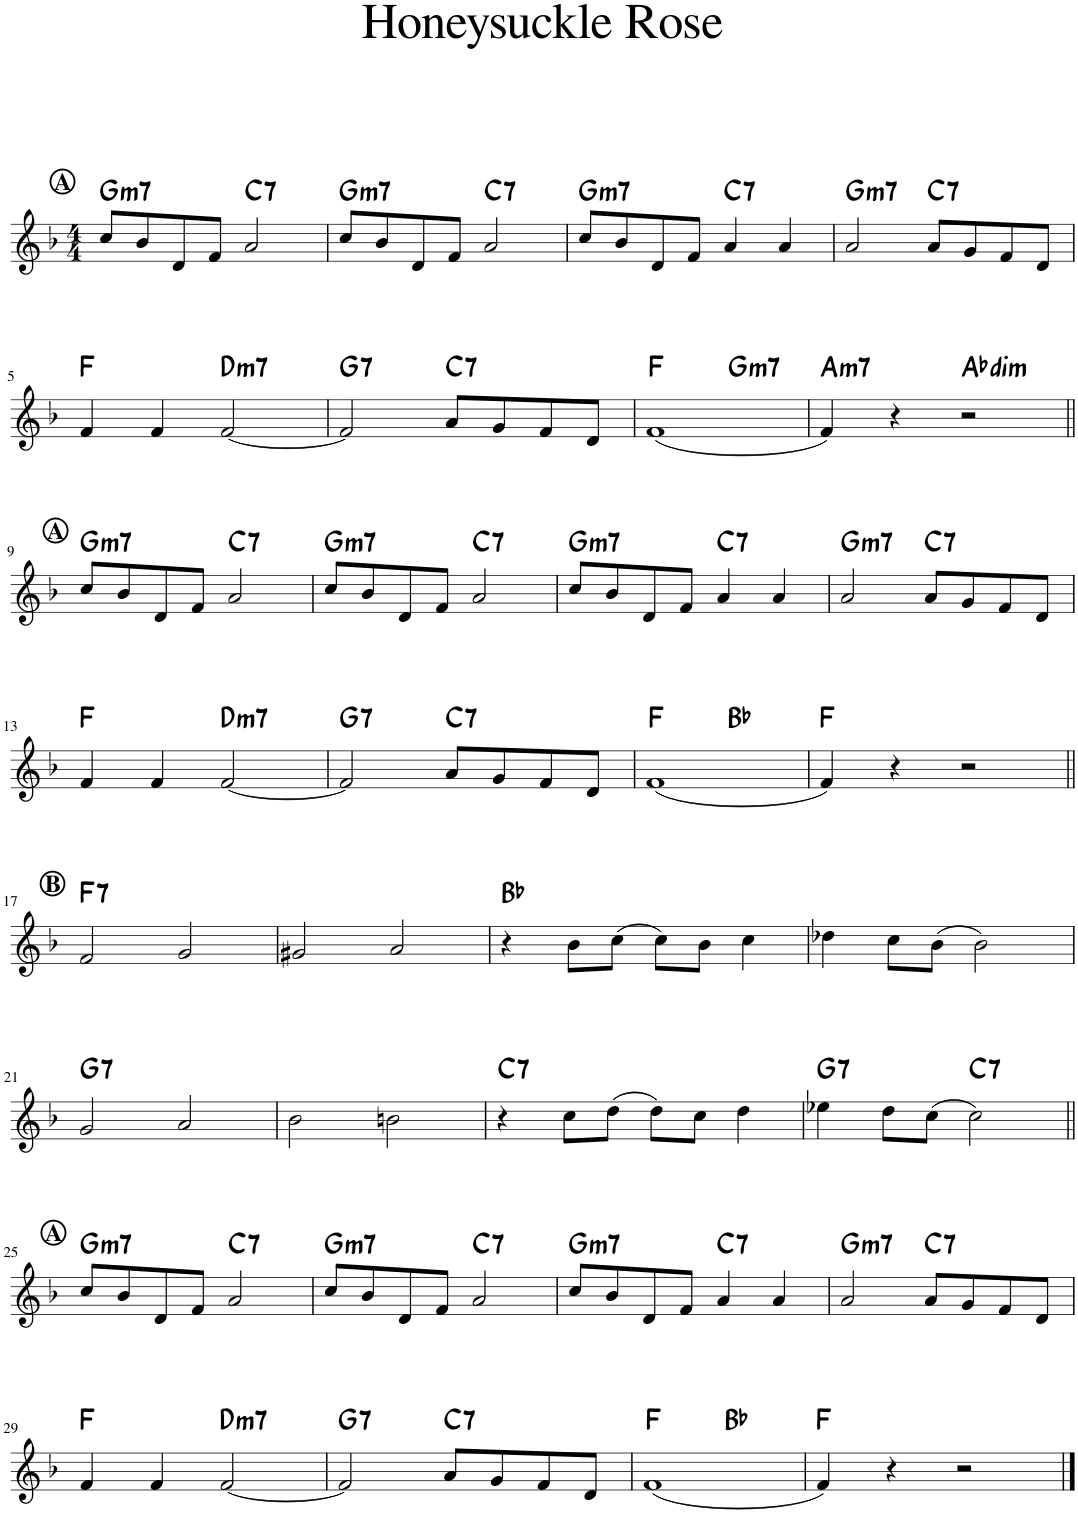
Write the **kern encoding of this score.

**kern	**harte
*part1	*part1
*staff1	*
*I"Piano	*
*I'Pno.	*
*clefG2	*
*k[b-]	*
*M4/4	*
=1	=1
!LO:TX:a:B:t=A	!LO:H:kt=m7
8cc/L	G:min7
8b-/	.
8d/	.
8f/J	.
!	!LO:H:kt=7
2a/	C:7
=2	=2
!	!LO:H:kt=m7
8cc/L	G:min7
8b-/	.
8d/	.
8f/J	.
!	!LO:H:kt=7
2a/	C:7
=3	=3
!	!LO:H:kt=m7
8cc/L	G:min7
8b-/	.
8d/	.
8f/J	.
!	!LO:H:kt=7
4a/	C:7
4a/	.
=4	=4
!	!LO:H:kt=m7
2a/	G:min7
!	!LO:H:kt=7
8a/L	C:7
8g/	.
8f/	.
8d/J	.
!!LO:LB:g=z
=5	=5
4f/	F:maj
4f/	.
!	!LO:H:kt=m7
[2f/	D:min7
=6	=6
!	!LO:H:kt=7
2f/]	G:7
!	!LO:H:kt=7
8a/L	C:7
8g/	.
8f/	.
8d/J	.
=7	=7
*^	*
(1f	2ryy	F:maj
!	!	!LO:H:kt=m7
.	2ryy	G:min7
=8	=8	=8
!	!	!LO:H:kt=m7
*v	*v	*
4f/)	A:min7
4r	.
!	!LO:H:kt=dim
2r	Ab:dim
!!LO:LB:g=z
=9||	=9||
!LO:TX:a:B:t=A	!LO:H:kt=m7
8cc/L	G:min7
8b-/	.
8d/	.
8f/J	.
!	!LO:H:kt=7
2a/	C:7
=10	=10
!	!LO:H:kt=m7
8cc/L	G:min7
8b-/	.
8d/	.
8f/J	.
!	!LO:H:kt=7
2a/	C:7
=11	=11
!	!LO:H:kt=m7
8cc/L	G:min7
8b-/	.
8d/	.
8f/J	.
!	!LO:H:kt=7
4a/	C:7
4a/	.
=12	=12
!	!LO:H:kt=m7
2a/	G:min7
!	!LO:H:kt=7
8a/L	C:7
8g/	.
8f/	.
8d/J	.
!!LO:LB:g=z
=13	=13
4f/	F:maj
4f/	.
!	!LO:H:kt=m7
[2f/	D:min7
=14	=14
!	!LO:H:kt=7
2f/]	G:7
!	!LO:H:kt=7
8a/L	C:7
8g/	.
8f/	.
8d/J	.
=15	=15
*^	*
(1f	2ryy	F:maj
.	2ryy	Bb:maj
*v	*v	*
=16	=16
4f/)	F:maj
4r	.
2r	.
!!LO:LB:g=z
=17||	=17||
!LO:TX:a:B:t=B	!LO:H:kt=7
2f/	F:7
2g/	.
=18	=18
2g#X/	.
2a/	.
=19	=19
4r	Bb:maj
8b-\L	.
(8cc\J	.
8cc\L)	.
8b-\J	.
4cc\	.
=20	=20
4dd-X\	.
8cc\L	.
(8b-\J	.
2b-\)	.
!!LO:LB:g=z
=21	=21
!	!LO:H:kt=7
2g/	G:7
2a/	.
=22	=22
2b-\	.
2bn\	.
=23	=23
!	!LO:H:kt=7
4r	C:7
8cc\L	.
(8dd\J	.
8dd\L)	.
8cc\J	.
4dd\	.
=24	=24
!	!LO:H:kt=7
4ee-X\	G:7
8dd\L	.
(8cc\J	.
!	!LO:H:kt=7
2cc\)	C:7
!!LO:LB:g=z
=25||	=25||
!LO:TX:a:B:t=A	!LO:H:kt=m7
8cc/L	G:min7
8b-/	.
8d/	.
8f/J	.
!	!LO:H:kt=7
2a/	C:7
=26	=26
!	!LO:H:kt=m7
8cc/L	G:min7
8b-/	.
8d/	.
8f/J	.
!	!LO:H:kt=7
2a/	C:7
=27	=27
!	!LO:H:kt=m7
8cc/L	G:min7
8b-/	.
8d/	.
8f/J	.
!	!LO:H:kt=7
4a/	C:7
4a/	.
=28	=28
!	!LO:H:kt=m7
2a/	G:min7
!	!LO:H:kt=7
8a/L	C:7
8g/	.
8f/	.
8d/J	.
!!LO:LB:g=z
=29	=29
4f/	F:maj
4f/	.
!	!LO:H:kt=m7
[2f/	D:min7
=30	=30
!	!LO:H:kt=7
2f/]	G:7
!	!LO:H:kt=7
8a/L	C:7
8g/	.
8f/	.
8d/J	.
=31	=31
*^	*
(1f	2ryy	F:maj
.	2ryy	Bb:maj
*v	*v	*
=32	=32
4f/)	F:maj
4r	.
2r	.
==	==
*-	*-
